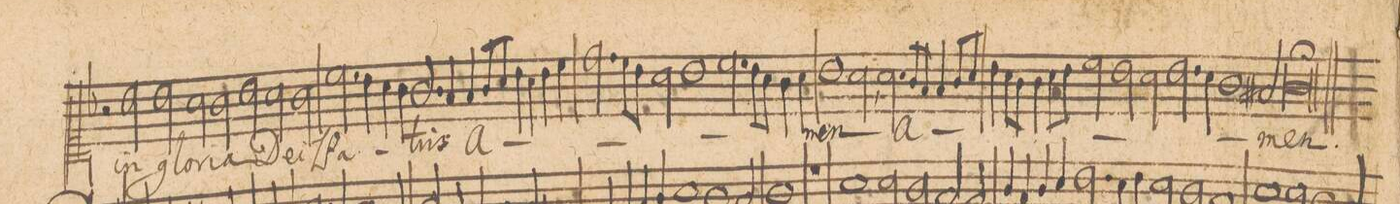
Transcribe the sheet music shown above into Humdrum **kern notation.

**kern	**text
*I"CANTVS.	*
*clefC1	*
*k[b-]	*
*met(c|)	*
*M2/1	*
2r	.
2b-\	in
2b-\	glo-
2a\	-ri-
=73-	=73-
2g\	-a
2b-\	De-
2a\	.
2g\	-i
=74-	=74-
2.cc\	Pa-
4b-\	.
4a\	.
4g\	.
2.g/	-tris
=75-	=75-
4f/	.
4f/	A-
8g/L	.
8a/J	.
4b-\	.
4a\	.
4b-\	.
4cc\	.
=76-	=76-
2.dd\	.
8cc\L	.
8b-\J	.
2a\	.
1b-\	.
=77-	=77-
2.cc\	.
8b-\L	.
8a\J	.
4g\	.
4a\	.
=78-	=78-
1b-\	.
2a,<\	-men
2.a\	A-
=79-	=79-
8g/L	.
8f/J	.
4f/	.
8g/L	.
8a/J	.
4b-\	.
8a\L	.
8g\J	.
4g\	.
8a\L	.
8b-\J	.
=80-	=80-
2cc\	.
2b-\	.
2a\	.
2.b-\	.
=81-	=81-
4a\	.
1g\	.
2f#X/	.
=82-	=82-
0g\;	-men.
==	==
*-	*-
